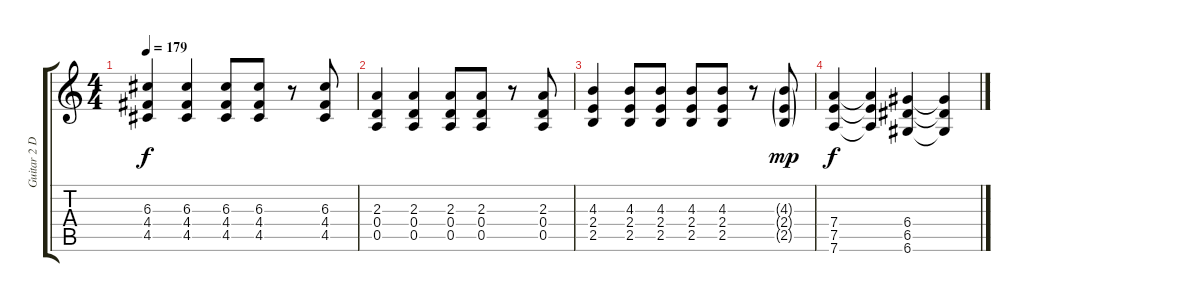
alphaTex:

\track ("Guitar 2 Distorted" "Guitar 2 D") {instrument distortionguitar}
\staff {score tabs}
\tuning (E4 B3 G3 D3 A2 D2) {hide}
\ts (4 4)
\tempo 179
\clef g2
\ks c
(6.3 4.4 4.5).4{dy f} (6.3 4.4 4.5).4 (6.3 4.4 4.5).8 (6.3 4.4 4.5).8 r.8 (6.3 4.4 4.5).8 |
(2.3 0.4 0.5).4 (2.3 0.4 0.5).4 (2.3 0.4 0.5).8 (2.3 0.4 0.5).8 r.8 (2.3 0.4 0.5).8 |
(4.3 2.4 2.5).4 (4.3 2.4 2.5).8 (4.3 2.4 2.5).8 (4.3 2.4 2.5).8 (4.3 2.4 2.5).8 r.8 (4.3{g} 2.4{g} 2.5{g}).8{dy mp} |
(7.4 7.5 7.6).4{dy f} (7.4{t} 7.5{t} 7.6{t}).4 (6.4 6.5 6.6).4 (6.4{t} 6.5{t} 6.6{t}).4
